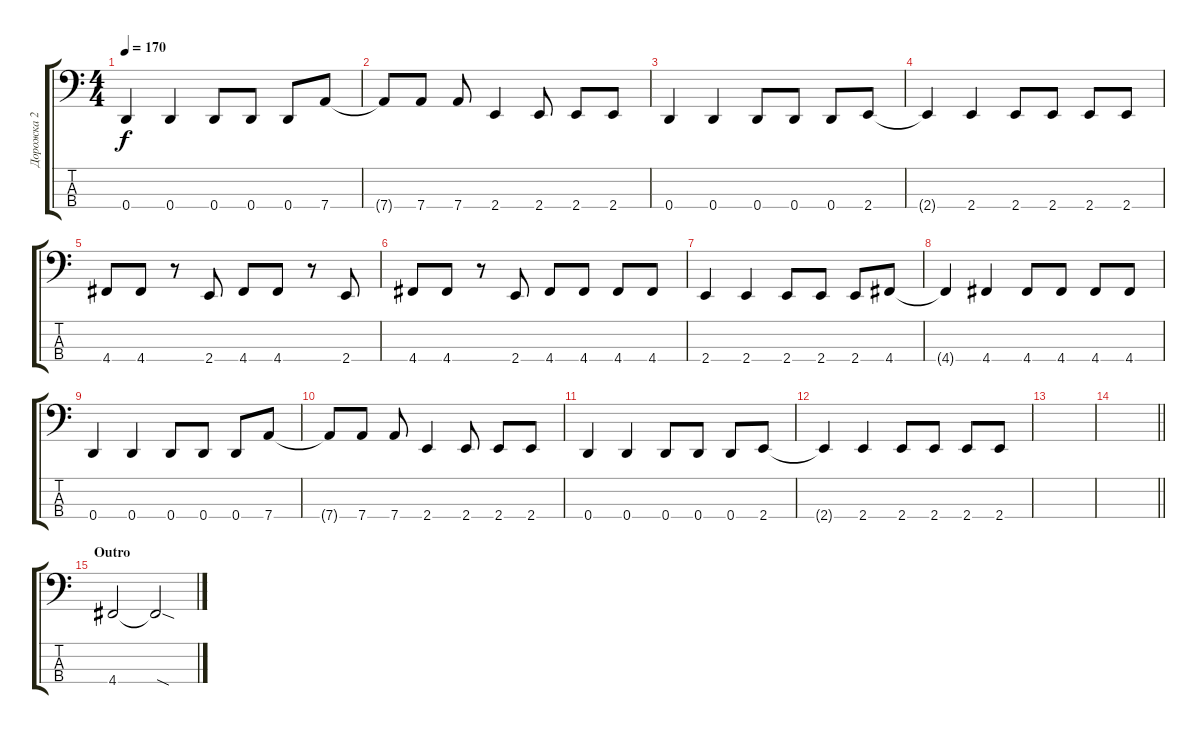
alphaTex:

\track ("Дорожка 2" "Дорожка 2") {instrument electricbassfinger}
\staff {score tabs}
\tuning (G2 D2 A1 D1) {hide}
\ts (4 4)
\tempo 170
\clef f4
\ks c
0.4.4{dy f} 0.4.4 0.4.8 0.4.8 0.4.8 7.4.8 |
7.4{t}.8 7.4.8 7.4.8 2.4.4 2.4.8 2.4.8 2.4.8 |
0.4.4 0.4.4 0.4.8 0.4.8 0.4.8 2.4.8 |
2.4{t}.4 2.4.4 2.4.8 2.4.8 2.4.8 2.4.8 |
4.4.8 4.4.8 r.8 2.4.8 4.4.8 4.4.8 r.8 2.4.8 |
4.4.8 4.4.8 r.8 2.4.8 4.4.8 4.4.8 4.4.8 4.4.8 |
2.4.4 2.4.4 2.4.8 2.4.8 2.4.8 4.4.8 |
4.4{t}.4 4.4.4 4.4.8 4.4.8 4.4.8 4.4.8 |
0.4.4 0.4.4 0.4.8 0.4.8 0.4.8 7.4.8 |
7.4{t}.8 7.4.8 7.4.8 2.4.4 2.4.8 2.4.8 2.4.8 |
0.4.4 0.4.4 0.4.8 0.4.8 0.4.8 2.4.8 |
2.4{t}.4 2.4.4 2.4.8 2.4.8 2.4.8 2.4.8 |
|
\barLineRight lightlight
|
\section ("" "Outro")
4.4.2 4.4{sod t}.2
